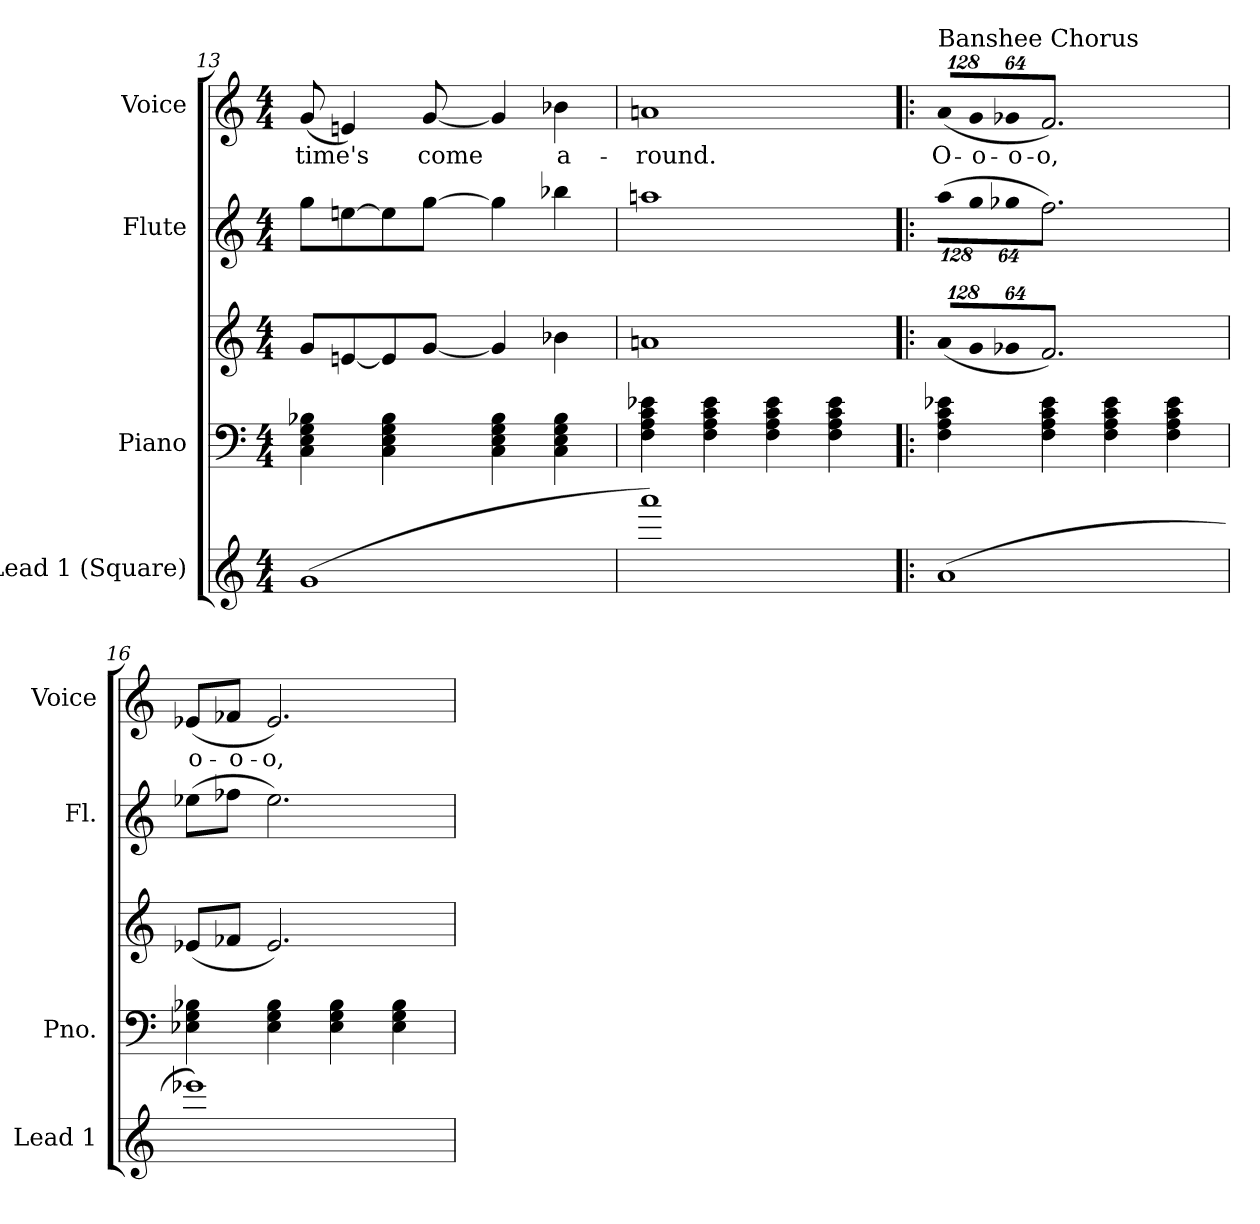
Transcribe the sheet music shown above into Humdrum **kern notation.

**kern	**kern	**kern	**kern	**kern	**text
*part4	*part3	*part3	*part2	*part1	*part1
*staff5	*staff4	*staff3	*staff2	*staff1	*staff1
*I"Lead 1 (Square)	*I"Piano	*	*I"Flute	*I"Voice	*
*I'Lead 1	*I'Pno.	*	*I'Fl.	*I'Voice	*
!!LO:PB:g=z
*clefG2	*clefF4	*clefG2	*clefG2	*clefG2	*
*k[]	*k[]	*k[]	*k[]	*k[]	*
*C:	*C:	*C:	*C:	*C:	*
*M4/4	*M4/4	*M4/4	*M4/4	*M4/4	*
=13	=13	=13	=13	=13	=13
!	!	!	!	!	!LO:LY:b:color=#000000
(1gi	4Ci\ 4Ei 4Gi 4B-Xi	8gi/L	8ggi\L	(8gi/	time's
.	.	[8eni/	[8eeni\	4eni/)	.
.	4Ci\ 4Ei 4Gi 4B-i	8ei/]	8eei\]	.	.
!	!	!	!	!	!LO:LY:b:color=#000000
.	.	[8gi/J	[8ggi\J	[8gi/	come
.	4Ci\ 4Ei 4Gi 4B-i	4gi/]	4ggi\]	4gi/]	.
!	!	!	!	!	!LO:LY:b:color=#000000
.	4Ci\ 4Ei 4Gi 4B-i	4b-Xi\	4bb-Xi\	4b-Xi\	a-
=14	=14	=14	=14	=14	=14
!	!	!	!	!	!LO:LY:b:color=#000000
1aaai)	4Fi\ 4Ai 4ci 4e-Xi	1ani	1aani	1ani	-round.
.	4Fi\ 4Ai 4ci 4e-i	.	.	.	.
.	4Fi\ 4Ai 4ci 4e-i	.	.	.	.
.	4Fi\ 4Ai 4ci 4e-i	.	.	.	.
=15!|:	=15!|:	=15!|:	=15!|:	=15!|:	=15!|:
*	*	*Xbrackettup	*	*	*
!	!	!LO:N:vis=8	!	!	!
*	*	*	*Xbrackettup	*	*
!	!	!	!LO:N:vis=8	!	!
*	*	*	*	*Xbrackettup	*
!	!	!	!	!LO:N:vis=8	!
!	!	!	!	!LO:TX:a:t=Banshee Chorus	!
!	!	!	!	!	!LO:LY:b:color=#000000
(1ai	4Fi\ 4Ai 4ci 4e-Xi	(1024%85ai/L	(1024%85aai\L	(1024%85ai/L	O-
!	!	!LO:N:vis=8	!LO:N:vis=8	!LO:N:vis=8	!
!	!	!	!	!	!LO:LY:b:color=#000000
.	.	1024%85gi/	1024%85ggi\	1024%85gi/	-o-
!	!	!LO:N:vis=8	!LO:N:vis=8	!LO:N:vis=8	!
!	!	!	!	!	!LO:LY:b:color=#000000
.	.	512%43g-Xi/J	512%43gg-Xi\J	512%43g-Xi/J	-o-
!	!	!	!	!	!LO:LY:b:color=#000000
.	4Fi\ 4Ai 4ci 4e-i	2.fi/)	2.ffi\)	2.fi/)	-o,
.	4Fi\ 4Ai 4ci 4e-i	.	.	.	.
.	4Fi\ 4Ai 4ci 4e-i	.	.	.	.
=16	=16	=16	=16	=16	=16
!	!	!	!	!	!LO:LY:b:color=#000000
1eee-Xi)	4E-Xi\ 4Gi 4B-Xi	(8e-Xi/L	(8ee-Xi\L	(8e-Xi/L	o-
!	!	!	!	!	!LO:LY:b:color=#000000
.	.	8f-Xi/J	8ff-Xi\J	8f-Xi/J	-o-
!	!	!	!	!	!LO:LY:b:color=#000000
.	4E-i\ 4Gi 4B-i	2.e-i/)	2.ee-i\)	2.e-i/)	-o,
.	4E-i\ 4Gi 4B-i	.	.	.	.
.	4E-i\ 4Gi 4B-i	.	.	.	.
=	=	=	=	=	=
*-	*-	*-	*-	*-	*-
